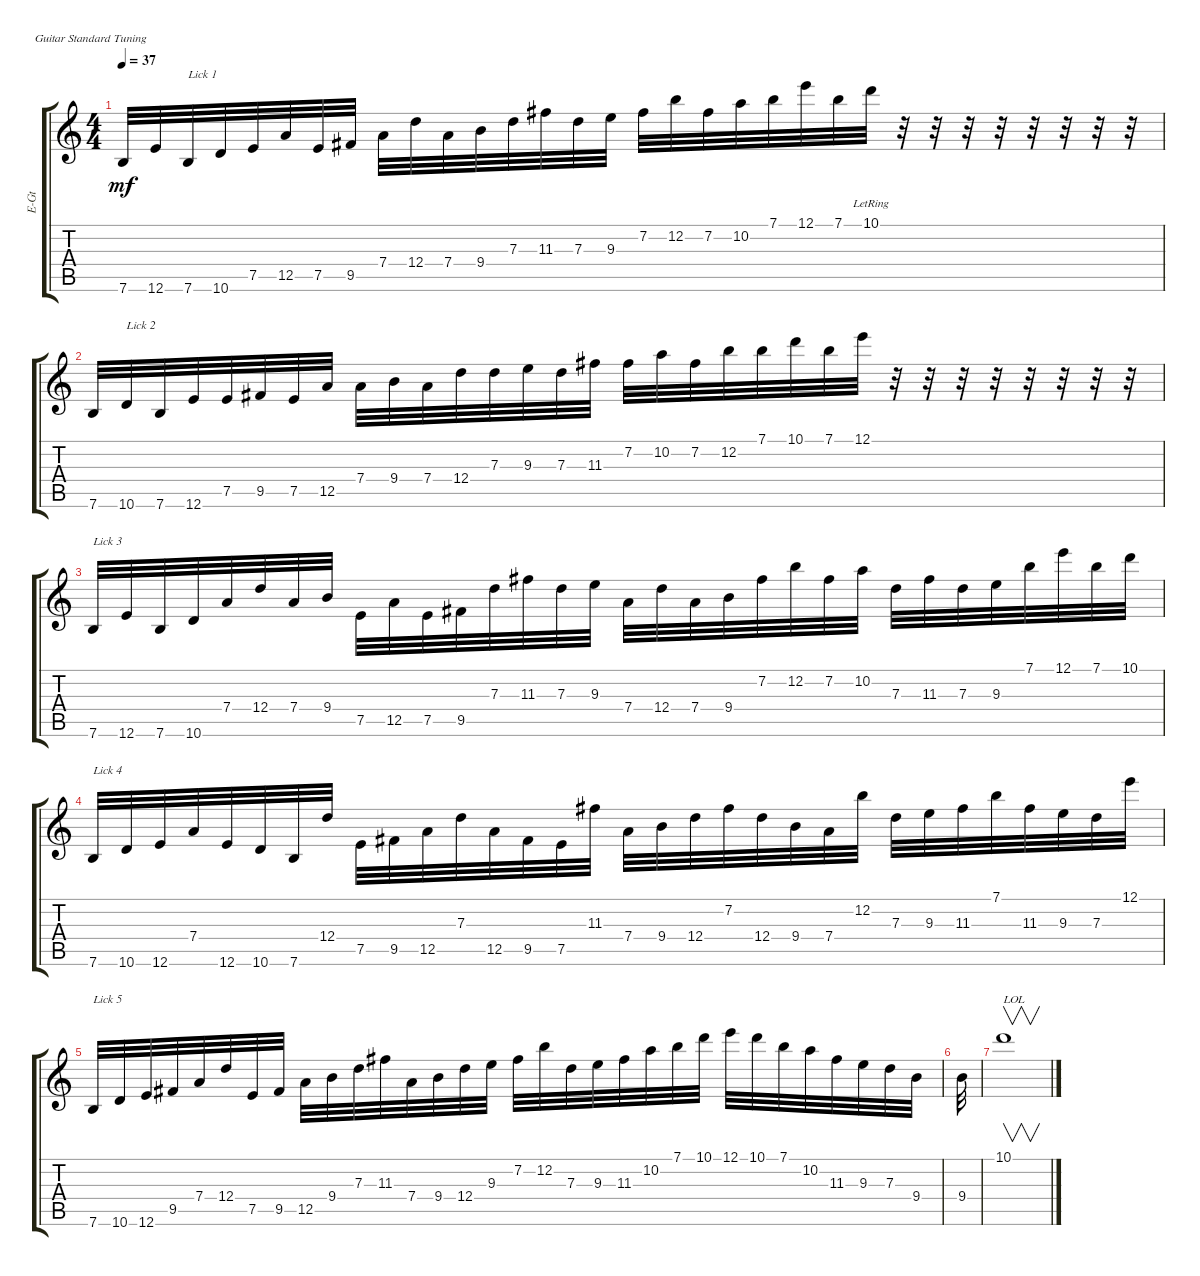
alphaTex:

\defaultSystemsLayout 4
\bracketExtendMode groupsimilarinstruments
\otherSystemsTrackNameOrientation horizontal
\track ("Electric Guitar" "E-Gt") {instrument overdrivenguitar}
\staff {score tabs}
\tuning (E4 B3 G3 D3 A2 E2)
\ts (4 4)
\tempo 37
\clef g2
\ks c
7.6.32{dy mf instrument overdrivenguitar beam Up} 12.6.32{beam Up} 7.6.32{txt "Lick 1" beam Up} 10.6.32{beam Up} 7.5.32{beam Up} 12.5.32{beam Up} 7.5.32{beam Up} 9.5{acc #}.32{beam Up} 7.4.32{beam Down} 12.4.32{beam Down} 7.4.32{beam Down} 9.4.32{beam Down} 7.3.32{beam Down} 11.3{acc #}.32{beam Down} 7.3.32{beam Down} 9.3.32{beam Down} 7.2{acc #}.32{beam Down} 12.2.32{beam Down} 7.2{acc #}.32{beam Down} 10.2.32{beam Down} 7.1.32{beam Down} 12.1.32{beam Down} 7.1.32{beam Down} 10.1{lr}.32{beam Down} r.32{beam Down} r.32{beam Down} r.32{beam Down} r.32{beam Down} r.32{beam Down} r.32{beam Down} r.32{beam Down} r.32{beam Down} |
7.6.32{beam Up} 10.6.32{txt "Lick 2" beam Up} 7.6.32{beam Up} 12.6.32{beam Up} 7.5.32{beam Up} 9.5{acc #}.32{beam Up} 7.5.32{beam Up} 12.5.32{beam Up} 7.4.32{beam Down} 9.4.32{beam Down} 7.4.32{beam Down} 12.4.32{beam Down} 7.3.32{beam Down} 9.3.32{beam Down} 7.3.32{beam Down} 11.3{acc #}.32{beam Down} 7.2{acc #}.32{beam Down} 10.2.32{beam Down} 7.2{acc #}.32{beam Down} 12.2.32{beam Down} 7.1.32{beam Down} 10.1.32{beam Down} 7.1.32{beam Down} 12.1.32{beam Down} r.32{beam Down} r.32{beam Down} r.32{beam Down} r.32{beam Down} r.32{beam Down} r.32{beam Down} r.32{beam Down} r.32{beam Down} |
7.6.32{txt "Lick 3" beam Up} 12.6.32{beam Up} 7.6.32{beam Up} 10.6.32{beam Up} 7.4.32{beam Up} 12.4.32{beam Up} 7.4.32{beam Up} 9.4.32{beam Up} 7.5.32{beam Down} 12.5.32{beam Down} 7.5.32{beam Down} 9.5{acc #}.32{beam Down} 7.3.32{beam Down} 11.3{acc #}.32{beam Down} 7.3.32{beam Down} 9.3.32{beam Down} 7.4.32{beam Down} 12.4.32{beam Down} 7.4.32{beam Down} 9.4.32{beam Down} 7.2{acc #}.32{beam Down} 12.2.32{beam Down} 7.2{acc #}.32{beam Down} 10.2.32{beam Down} 7.3.32{beam Down} 11.3{acc #}.32{beam Down} 7.3.32{beam Down} 9.3.32{beam Down} 7.1.32{beam Down} 12.1.32{beam Down} 7.1.32{beam Down} 10.1.32{beam Down} |
7.6.32{txt "Lick 4" beam Up} 10.6.32{beam Up} 12.6.32{beam Up} 7.4.32{beam Up} 12.6.32{beam Up} 10.6.32{beam Up} 7.6.32{beam Up} 12.4.32{beam Up} 7.5.32{beam Down} 9.5{acc #}.32{beam Down} 12.5.32{beam Down} 7.3.32{beam Down} 12.5.32{beam Down} 9.5{acc #}.32{beam Down} 7.5.32{beam Down} 11.3{acc #}.32{beam Down} 7.4.32{beam Down} 9.4.32{beam Down} 12.4.32{beam Down} 7.2{acc #}.32{beam Down} 12.4.32{beam Down} 9.4.32{beam Down} 7.4.32{beam Down} 12.2.32{beam Down} 7.3.32{beam Down} 9.3.32{beam Down} 11.3{acc #}.32{beam Down} 7.1.32{beam Down} 11.3{acc #}.32{beam Down} 9.3.32{beam Down} 7.3.32{beam Down} 12.1.32{beam Down} |
7.6.32{txt "Lick 5" beam Up} 10.6.32{beam Up} 12.6.32{beam Up} 9.5{acc #}.32{beam Up} 7.4.32{beam Up} 12.4.32{beam Up} 7.5.32{beam Up} 9.5{acc #}.32{beam Up} 12.5.32{beam Down} 9.4.32{beam Down} 7.3.32{beam Down} 11.3{acc #}.32{beam Down} 7.4.32{beam Down} 9.4.32{beam Down} 12.4.32{beam Down} 9.3.32{beam Down} 7.2{acc #}.32{beam Down} 12.2.32{beam Down} 7.3.32{beam Down} 9.3.32{beam Down} 11.3{acc #}.32{beam Down} 10.2.32{beam Down} 7.1.32{beam Down} 10.1.32{beam Down} 12.1.32{beam Down} 10.1.32{beam Down} 7.1.32{beam Down} 10.2.32{beam Down} 11.3{acc #}.32{beam Down} 9.3.32{beam Down} 7.3.32{beam Down} 9.4.32{beam Down} |
9.4.32{beam Down} |
10.1.1{v txt "LOL" beam Down}
